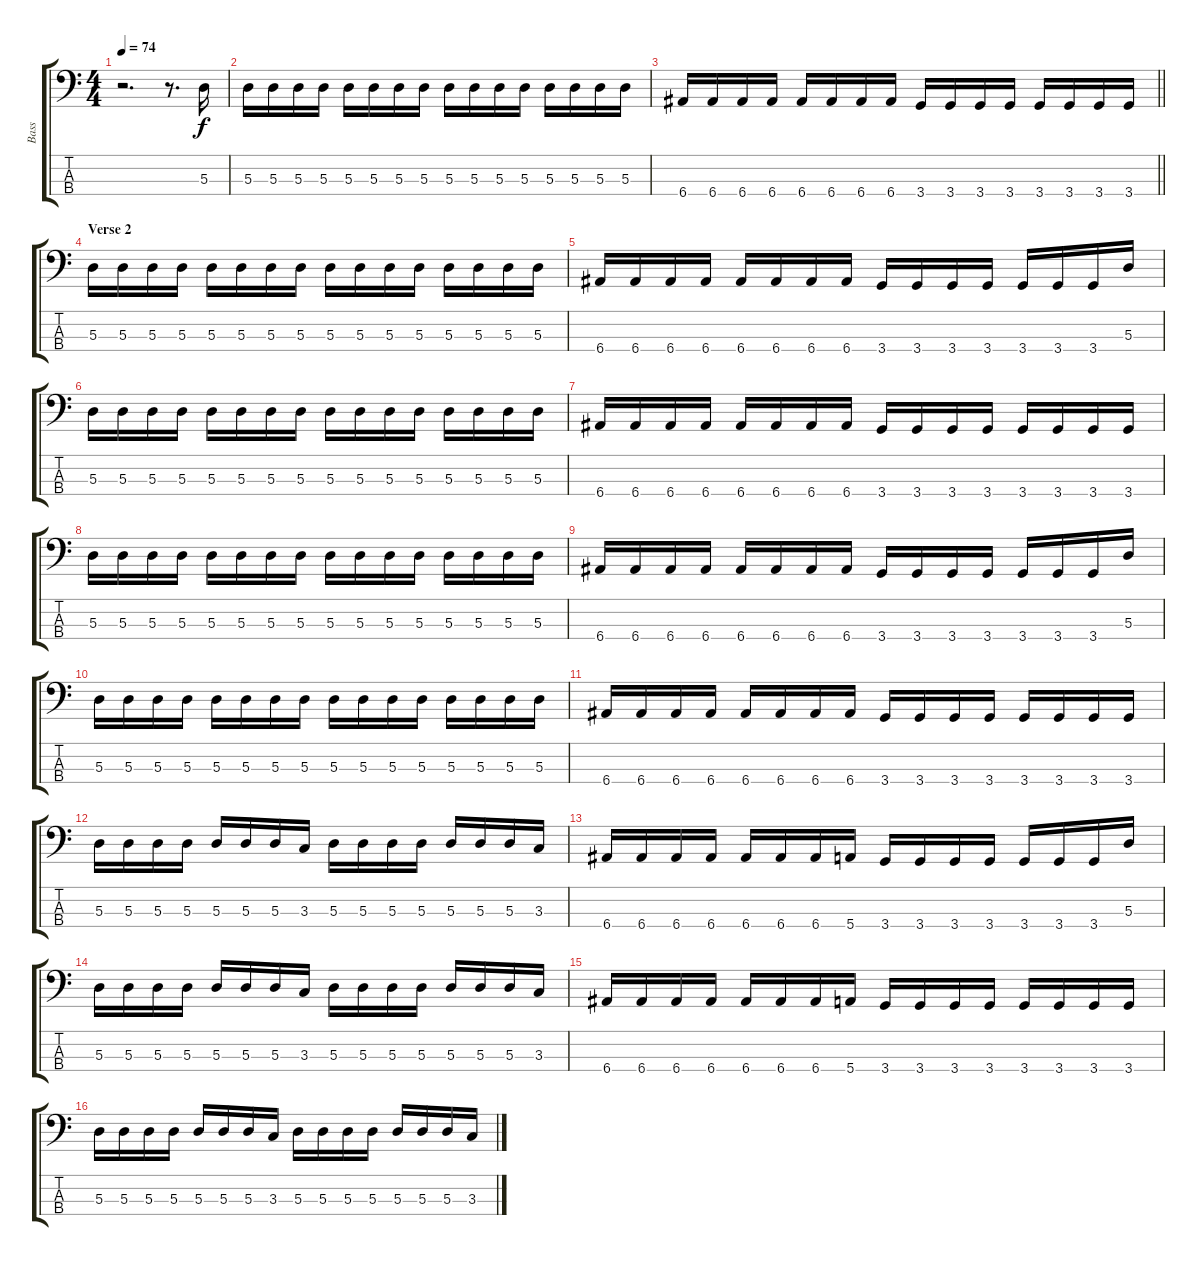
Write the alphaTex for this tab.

\track ("Bass" "Bass") {instrument electricbassfinger}
\staff {score tabs}
\tuning (G2 D2 A1 E1) {hide}
\ts (4 4)
\tempo 74
\clef f4
\ks c
r.2{d dy f} r.8{d} 5.3.16 |
5.3.16 5.3.16 5.3.16 5.3.16 5.3.16 5.3.16 5.3.16 5.3.16 5.3.16 5.3.16 5.3.16 5.3.16 5.3.16 5.3.16 5.3.16 5.3.16 |
\barLineRight lightlight
6.4.16 6.4.16 6.4.16 6.4.16 6.4.16 6.4.16 6.4.16 6.4.16 3.4.16 3.4.16 3.4.16 3.4.16 3.4.16 3.4.16 3.4.16 3.4.16 |
\section ("" "Verse 2")
5.3.16 5.3.16 5.3.16 5.3.16 5.3.16 5.3.16 5.3.16 5.3.16 5.3.16 5.3.16 5.3.16 5.3.16 5.3.16 5.3.16 5.3.16 5.3.16 |
6.4.16 6.4.16 6.4.16 6.4.16 6.4.16 6.4.16 6.4.16 6.4.16 3.4.16 3.4.16 3.4.16 3.4.16 3.4.16 3.4.16 3.4.16 5.3.16 |
5.3.16 5.3.16 5.3.16 5.3.16 5.3.16 5.3.16 5.3.16 5.3.16 5.3.16 5.3.16 5.3.16 5.3.16 5.3.16 5.3.16 5.3.16 5.3.16 |
6.4.16 6.4.16 6.4.16 6.4.16 6.4.16 6.4.16 6.4.16 6.4.16 3.4.16 3.4.16 3.4.16 3.4.16 3.4.16 3.4.16 3.4.16 3.4.16 |
5.3.16 5.3.16 5.3.16 5.3.16 5.3.16 5.3.16 5.3.16 5.3.16 5.3.16 5.3.16 5.3.16 5.3.16 5.3.16 5.3.16 5.3.16 5.3.16 |
6.4.16 6.4.16 6.4.16 6.4.16 6.4.16 6.4.16 6.4.16 6.4.16 3.4.16 3.4.16 3.4.16 3.4.16 3.4.16 3.4.16 3.4.16 5.3.16 |
5.3.16 5.3.16 5.3.16 5.3.16 5.3.16 5.3.16 5.3.16 5.3.16 5.3.16 5.3.16 5.3.16 5.3.16 5.3.16 5.3.16 5.3.16 5.3.16 |
6.4.16 6.4.16 6.4.16 6.4.16 6.4.16 6.4.16 6.4.16 6.4.16 3.4.16 3.4.16 3.4.16 3.4.16 3.4.16 3.4.16 3.4.16 3.4.16 |
5.3.16 5.3.16 5.3.16 5.3.16 5.3.16 5.3.16 5.3.16 3.3.16 5.3.16 5.3.16 5.3.16 5.3.16 5.3.16 5.3.16 5.3.16 3.3.16 |
6.4.16 6.4.16 6.4.16 6.4.16 6.4.16 6.4.16 6.4.16 5.4.16 3.4.16 3.4.16 3.4.16 3.4.16 3.4.16 3.4.16 3.4.16 5.3.16 |
5.3.16 5.3.16 5.3.16 5.3.16 5.3.16 5.3.16 5.3.16 3.3.16 5.3.16 5.3.16 5.3.16 5.3.16 5.3.16 5.3.16 5.3.16 3.3.16 |
6.4.16 6.4.16 6.4.16 6.4.16 6.4.16 6.4.16 6.4.16 5.4.16 3.4.16 3.4.16 3.4.16 3.4.16 3.4.16 3.4.16 3.4.16 3.4.16 |
5.3.16 5.3.16 5.3.16 5.3.16 5.3.16 5.3.16 5.3.16 3.3.16 5.3.16 5.3.16 5.3.16 5.3.16 5.3.16 5.3.16 5.3.16 3.3.16
